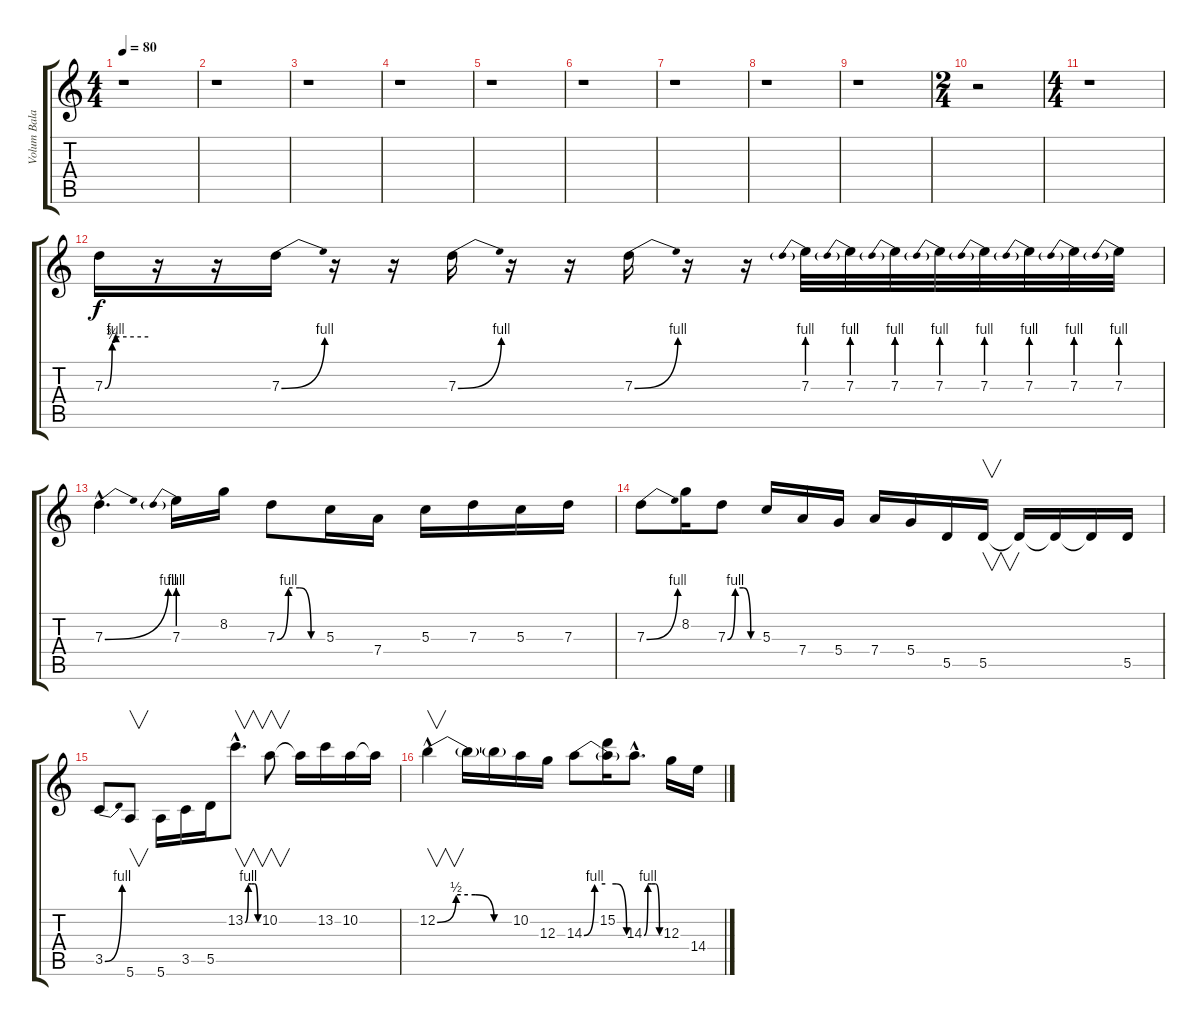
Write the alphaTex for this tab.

\track ("Volum Balance" "Volum Bala") {instrument overdrivenguitar}
\staff {score tabs}
\tuning (E4 B3 G3 D3 A2 E2) {hide}
\ts (4 4)
\tempo 80
\clef g2
\ks c
r.1{dy f} |
r.1 |
r.1 |
r.1 |
r.1 |
r.1 |
r.1 |
r.1 |
r.1 |
\ts (2 4)
r.2 |
\ts (4 4)
r.1 |
7.3{be (custom 0 0 10 3 15 4 30 4 60 4)}.16 r.16 r.16 7.3{be (bend 0 0 60 4)}.16 r.16 r.16 7.3{be (bend 0 0 60 4)}.16 r.16 r.16 7.3{be (bend 0 0 60 4)}.16 r.16 r.16 7.3{be (prebend 0 4 60 4)}.32 7.3{be (prebend 0 4 60 4)}.32 7.3{be (prebend 0 4 60 4)}.32 7.3{be (prebend 0 4 60 4)}.32 7.3{be (prebend 0 4 60 4)}.32 7.3{be (prebend 0 4 60 4)}.32 7.3{be (prebend 0 4 60 4)}.32 7.3{be (prebend 0 4 60 4)}.32 |
7.3{be (bend 0 0 60 4) hac}.4{d} 7.3{be (prebend 0 4 60 4)}.16 8.2.16 7.3{be (custom 0 0 15 4 30 4 45 0 60 0)}.8 5.3.16 7.4.16 5.3.16 7.3.16 5.3.16 7.3.16 |
7.3{be (bend 0 0 60 4)}.8 8.2.16 7.3{be (custom 0 0 15 4 30 4 45 0 60 0)}.8 5.3.16 7.4.16 5.4.16 7.4.16 5.4.16 5.5.16 5.5.16{v} 5.5{t}.16 5.5{t}.16 5.5{t}.16 5.5.16 |
3.5{be (bend 0 0 60 4)}.8 5.6.8{v} 5.6.16 3.5.16 5.5.16 13.2{be (custom 0 0 15 4 30 4 45 4 60 0) hac}.8{v d} 10.2.8{v} 10.2{t}.16 13.2.16 10.2.16 10.2{t}.16 |
12.2{be (custom 0 0 15 2 30 2 45 0 60 0) hac}.4{v} 12.2{t}.16 12.2{t}.16 10.2.16 12.3.16 14.3{be (custom 0 0 15 4 30 4 45 4 60 0)}.8 (15.2 14.3{t}).16 14.3{be (custom 0 0 15 4 30 4 45 4 60 0) hac}.8{d} 12.3.16 14.4.16
